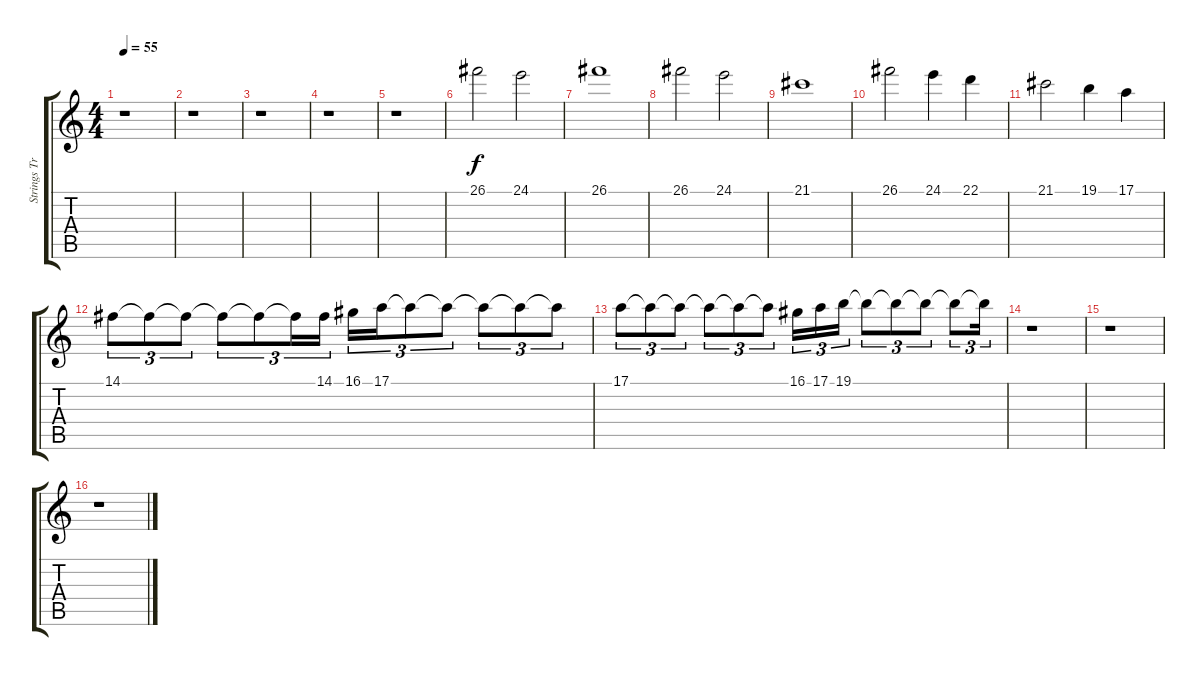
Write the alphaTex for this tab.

\track ("Strings Treble" "Strings Tr") {instrument stringensemble1}
\staff {score tabs}
\tuning (E4 B3 G3 D3 A2 E2) {hide}
\ts (4 4)
\tempo 55
\clef g2
\ks c
r.1{dy f} |
r.1 |
r.1 |
r.1 |
r.1 |
26.1.2{volume 8} 24.1.2 |
26.1.1 |
26.1.2 24.1.2 |
21.1.1 |
26.1.2{volume 8} 24.1.4 22.1.4 |
21.1.2 19.1.4 17.1.4 |
14.1.8{tu (3 2) volume 11} 14.1{t}.8{tu (3 2)} 14.1{t}.8{tu (3 2)} 14.1{t}.8{tu (3 2)} 14.1{t}.8{tu (3 2)} 14.1{t}.16{tu (3 2)} 14.1.16{tu (3 2)} 16.1.16{tu (3 2)} 17.1.16{tu (3 2)} 17.1{t}.8{tu (3 2)} 17.1{t}.8{tu (3 2)} 17.1{t}.8{tu (3 2)} 17.1{t}.8{tu (3 2)} 17.1{t}.8{tu (3 2)} |
17.1.8{tu (3 2)} 17.1{t}.8{tu (3 2)} 17.1{t}.8{tu (3 2)} 17.1{t}.8{tu (3 2)} 17.1{t}.8{tu (3 2)} 17.1{t}.8{tu (3 2)} 16.1.16{tu (3 2)} 17.1.16{tu (3 2)} 19.1.16{tu (3 2)} 19.1{t}.8{tu (3 2)} 19.1{t}.8{tu (3 2)} 19.1{t}.8{tu (3 2)} 19.1{t}.8{tu (3 2)} 19.1{t}.16{tu (3 2)} |
r.1 |
r.1 |
r.1
